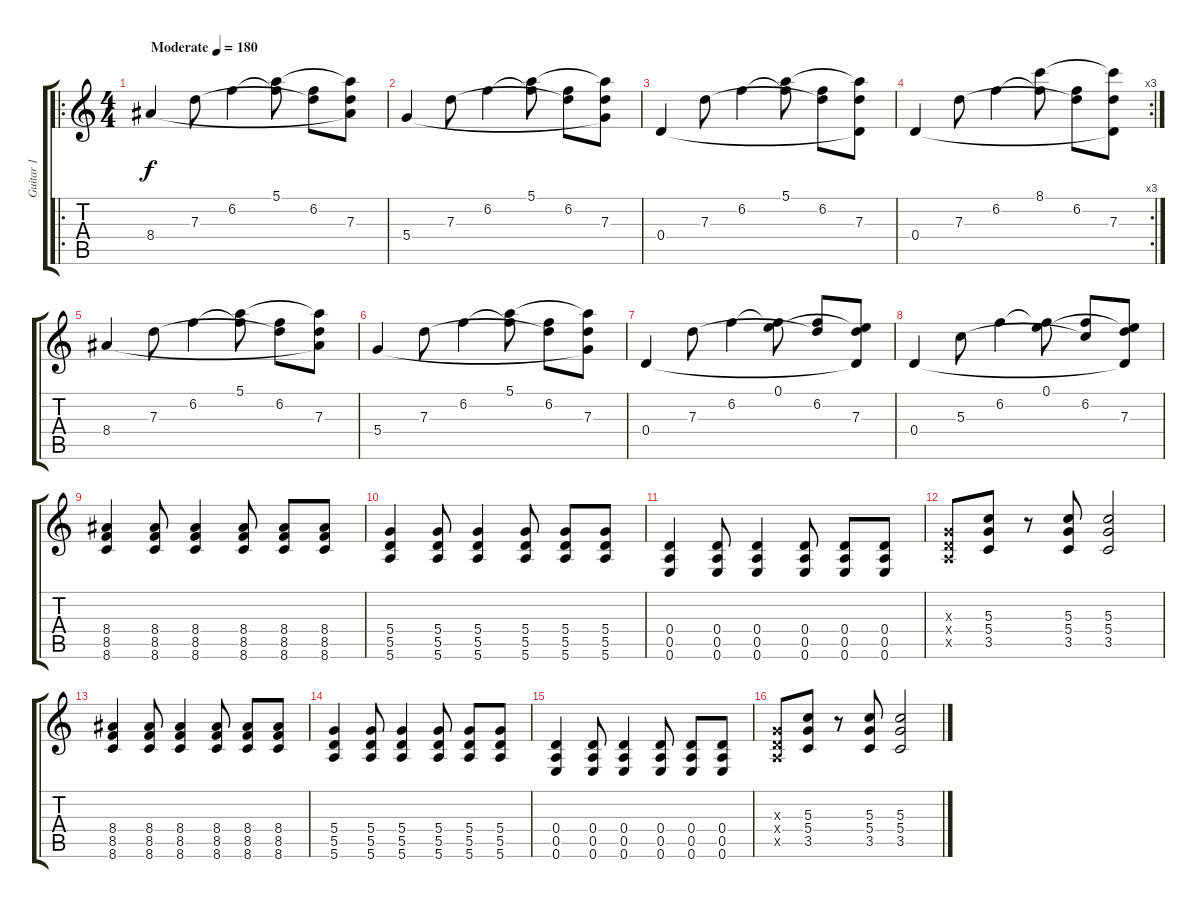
\track ("Guitar 1" "Guitar 1") {instrument distortionguitar}
\staff {score tabs}
\tuning (E4 B3 G3 D3 A2 E2) {hide}
\ro
\ts (4 4)
\tempo (180 "Moderate")
\clef g2
\ks c
8.4.4{dy f instrument electricguitarmuted} 7.3.8 6.2.4 (5.1 6.2{t}).8 (6.2 7.3{t}).8 (5.1{t} 7.3 8.4{t}).8 |
5.4.4 7.3.8 6.2.4 (5.1 6.2{t}).8 (6.2 7.3{t}).8 (5.1{t} 7.3 5.4{t}).8 |
0.4.4 7.3.8 6.2.4 (5.1 6.2{t}).8 (6.2 7.3{t}).8 (5.1{t} 7.3 0.4{t}).8 |
\rc 3
0.4.4 7.3.8 6.2.4 (8.1 6.2{t}).8 (6.2 7.3{t}).8 (8.1{t} 7.3 0.4{t}).8 |
8.4.4 7.3.8 6.2.4 (5.1 6.2{t}).8 (6.2 7.3{t}).8 (5.1{t} 7.3 8.4{t}).8 |
5.4.4 7.3.8 6.2.4 (5.1 6.2{t}).8 (6.2 7.3{t}).8 (5.1{t} 7.3 5.4{t}).8 |
0.4.4 7.3.8 6.2.4 (0.1 6.2{t}).8 (6.2 7.3{t}).8 (0.1{t} 7.3 0.4{t}).8 |
0.4.4 5.3.8 6.2.4 (0.1 6.2{t}).8 (6.2 5.3{t}).8 (0.1{t} 7.3 0.4{t}).8 |
(8.4 8.5 8.6).4{instrument distortionguitar} (8.4 8.5 8.6).8 (8.4 8.5 8.6).4 (8.4 8.5 8.6).8 (8.4 8.5 8.6).8 (8.4 8.5 8.6).8 |
(5.4 5.5 5.6).4 (5.4 5.5 5.6).8 (5.4 5.5 5.6).4 (5.4 5.5 5.6).8 (5.4 5.5 5.6).8 (5.4 5.5 5.6).8 |
(0.4 0.5 0.6).4 (0.4 0.5 0.6).8 (0.4 0.5 0.6).4 (0.4 0.5 0.6).8 (0.4 0.5 0.6).8 (0.4 0.5 0.6).8 |
(0.3{x} 0.4{x} 0.5{x}).8 (5.3 5.4 3.5).8 r.8 (5.3 5.4 3.5).8 (5.3 5.4 3.5).2 |
(8.4 8.5 8.6).4 (8.4 8.5 8.6).8 (8.4 8.5 8.6).4 (8.4 8.5 8.6).8 (8.4 8.5 8.6).8 (8.4 8.5 8.6).8 |
(5.4 5.5 5.6).4 (5.4 5.5 5.6).8 (5.4 5.5 5.6).4 (5.4 5.5 5.6).8 (5.4 5.5 5.6).8 (5.4 5.5 5.6).8 |
(0.4 0.5 0.6).4 (0.4 0.5 0.6).8 (0.4 0.5 0.6).4 (0.4 0.5 0.6).8 (0.4 0.5 0.6).8 (0.4 0.5 0.6).8 |
(0.3{x} 0.4{x} 0.5{x}).8 (5.3 5.4 3.5).8 r.8 (5.3 5.4 3.5).8 (5.3 5.4 3.5).2
